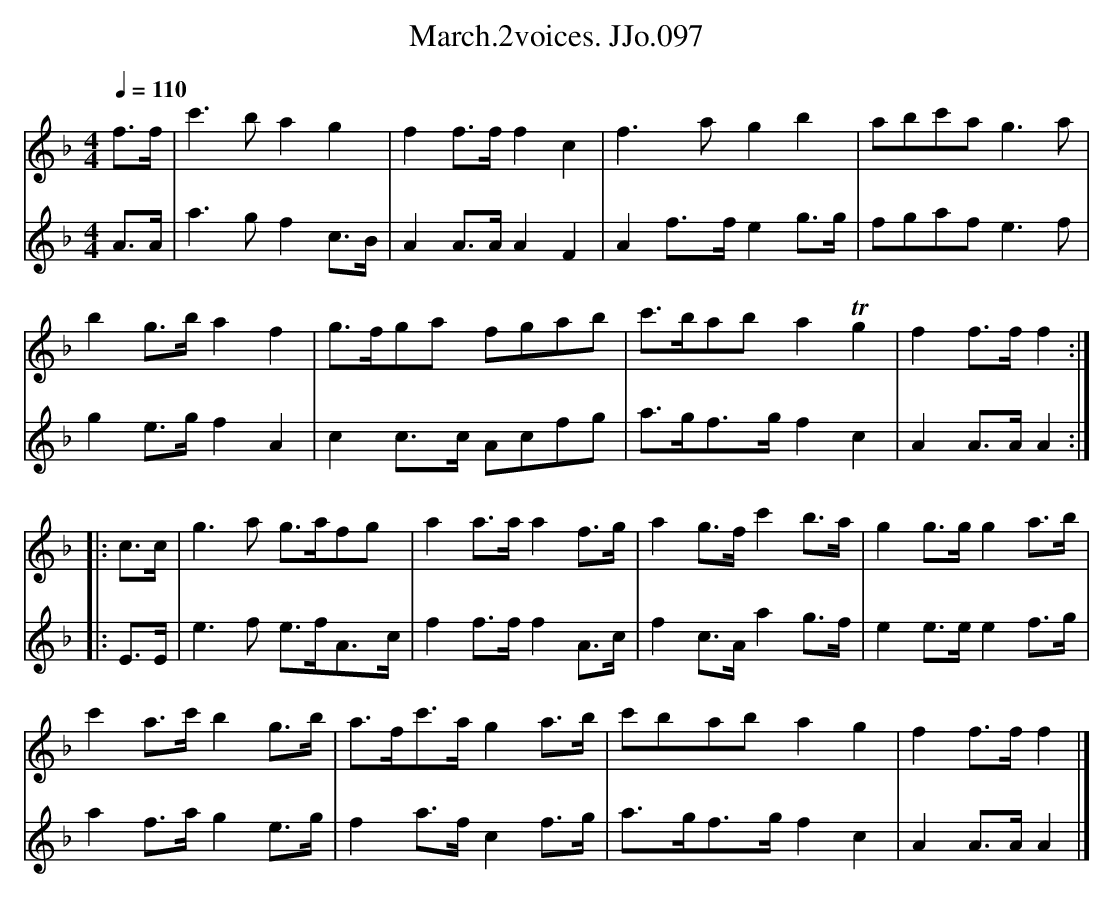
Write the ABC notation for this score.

X:1
T:March.2voices. JJo.097
L:1/8
M:4/4
Q:1/4=110
K:F
[V:1]f>f|c'3ba2g2|f2f>ff2c2|f3ag2b2|abc'ag3a|!
[V:2]A>A|a3gf2c>B|A2A>AA2F2|A2f>fe2g>g|fgafe3f|!
[V:1]b2g>ba2f2|g>fga fgab|c'>baba2Tg2|f2f>ff2::!
[V:2]g2e>gf2A2|c2c>c Acfg|a>gf>gf2c2|A2A>AA2::!
[V:1]c>c|g3a g>afg|a2a>aa2f>g|a2g>f c'2b>a|g2g>gg2 a>b|!
[V:2]E>E|e3f e>fA>c|f2f>ff2A>c|f2c>A a2g>f|e2e>ee2f>g|!
[V:1]c'2a>c' b2g>b|a>fc'>a g2a>b|c'bab a2g2|f2f>ff2|]
[V:2]a2f>ag2e>g|f2a>f c2f>g|a>gf>g f2c2|A2A>AA2|]
